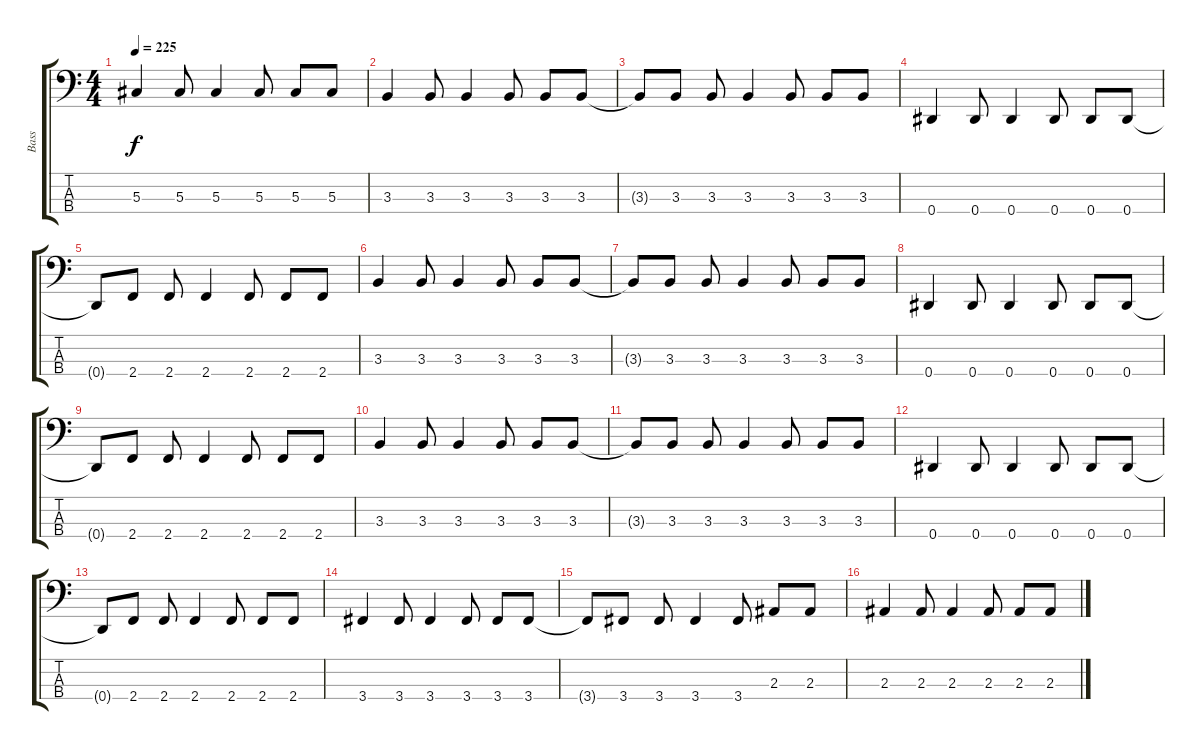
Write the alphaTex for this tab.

\track ("Bass" "Bass") {instrument electricbasspick}
\staff {score tabs}
\tuning (Gb2 Db2 Ab1 Eb1) {hide}
\ts (4 4)
\tempo 225
\clef f4
\ks c
5.3.4{dy f} 5.3.8 5.3.4 5.3.8 5.3.8 5.3.8 |
3.3.4 3.3.8 3.3.4 3.3.8 3.3.8 3.3.8 |
3.3{t}.8 3.3.8 3.3.8 3.3.4 3.3.8 3.3.8 3.3.8 |
0.4.4 0.4.8 0.4.4 0.4.8 0.4.8 0.4.8 |
0.4{t}.8 2.4.8 2.4.8 2.4.4 2.4.8 2.4.8 2.4.8 |
3.3.4 3.3.8 3.3.4 3.3.8 3.3.8 3.3.8 |
3.3{t}.8 3.3.8 3.3.8 3.3.4 3.3.8 3.3.8 3.3.8 |
0.4.4 0.4.8 0.4.4 0.4.8 0.4.8 0.4.8 |
0.4{t}.8 2.4.8 2.4.8 2.4.4 2.4.8 2.4.8 2.4.8 |
3.3.4 3.3.8 3.3.4 3.3.8 3.3.8 3.3.8 |
3.3{t}.8 3.3.8 3.3.8 3.3.4 3.3.8 3.3.8 3.3.8 |
0.4.4 0.4.8 0.4.4 0.4.8 0.4.8 0.4.8 |
0.4{t}.8 2.4.8 2.4.8 2.4.4 2.4.8 2.4.8 2.4.8 |
3.4.4 3.4.8 3.4.4 3.4.8 3.4.8 3.4.8 |
3.4{t}.8 3.4.8 3.4.8 3.4.4 3.4.8 2.3.8 2.3.8 |
2.3.4 2.3.8 2.3.4 2.3.8 2.3.8 2.3.8
